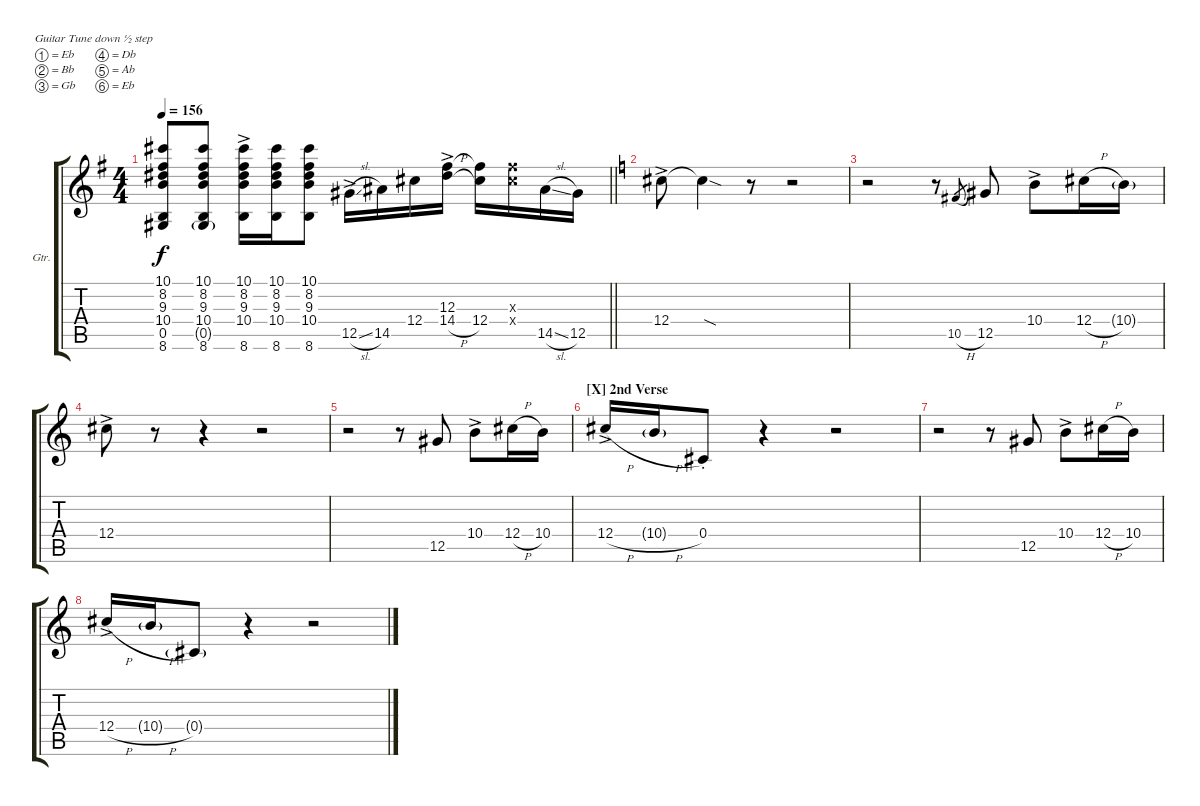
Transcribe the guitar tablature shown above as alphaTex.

\defaultSystemsLayout 4
\bracketExtendMode groupsimilarinstruments
\firstSystemTrackNameOrientation horizontal
\otherSystemsTrackNameOrientation horizontal
\track ("Guitar" "Gtr.") {instrument electricguitarclean}
\staff {score tabs}
\tuning (Eb4 Bb3 Gb3 Db3 Ab2 Eb2)
\ts (4 4)
\tempo 156
\clef g2
\barLineRight lightlight
\ks g
(8.6{t} 0.5{t} 10.4{t} 9.3{t} 8.2{t} 10.1{t}).8{dy f} (10.1 8.2 9.3 10.4 0.5{g} 8.6).8 (8.6{ac} 10.4{ac} 9.3{ac} 8.2{ac} 10.1{ac}).16 (8.6 10.4 9.3 8.2 10.1).16 (8.6 10.4 9.3 8.2 10.1).8 12.5{sl ac}.16 14.5.16 12.4.16 (14.4{h ac} 12.3).16 (12.4 12.3{t}).16 (12.4{x} 12.3{x}).16 14.5{sl}.16 12.5.16 |
\ks c
12.4{ac}.8 12.4{sod t}.4 r.8 r.2 |
r.2 r.8 10.5{h}.8{gr} 12.5.8 10.4{ac}.8 12.4{h}.16 10.4{g}.16 |
12.4{ac}.8 r.8 r.4 r.2 |
r.2 r.8 12.5.8 10.4{ac}.8 12.4{h}.16 10.4.16 |
\section ("X" "2nd Verse")
12.4{h ac}.16 10.4{h g}.16 0.4{st}.8 r.4 r.2 |
r.2 r.8 12.5.8 10.4{ac}.8 12.4{h}.16 10.4.16 |
12.4{h ac}.16 10.4{h g}.16 0.4{g}.8 r.4 r.2
